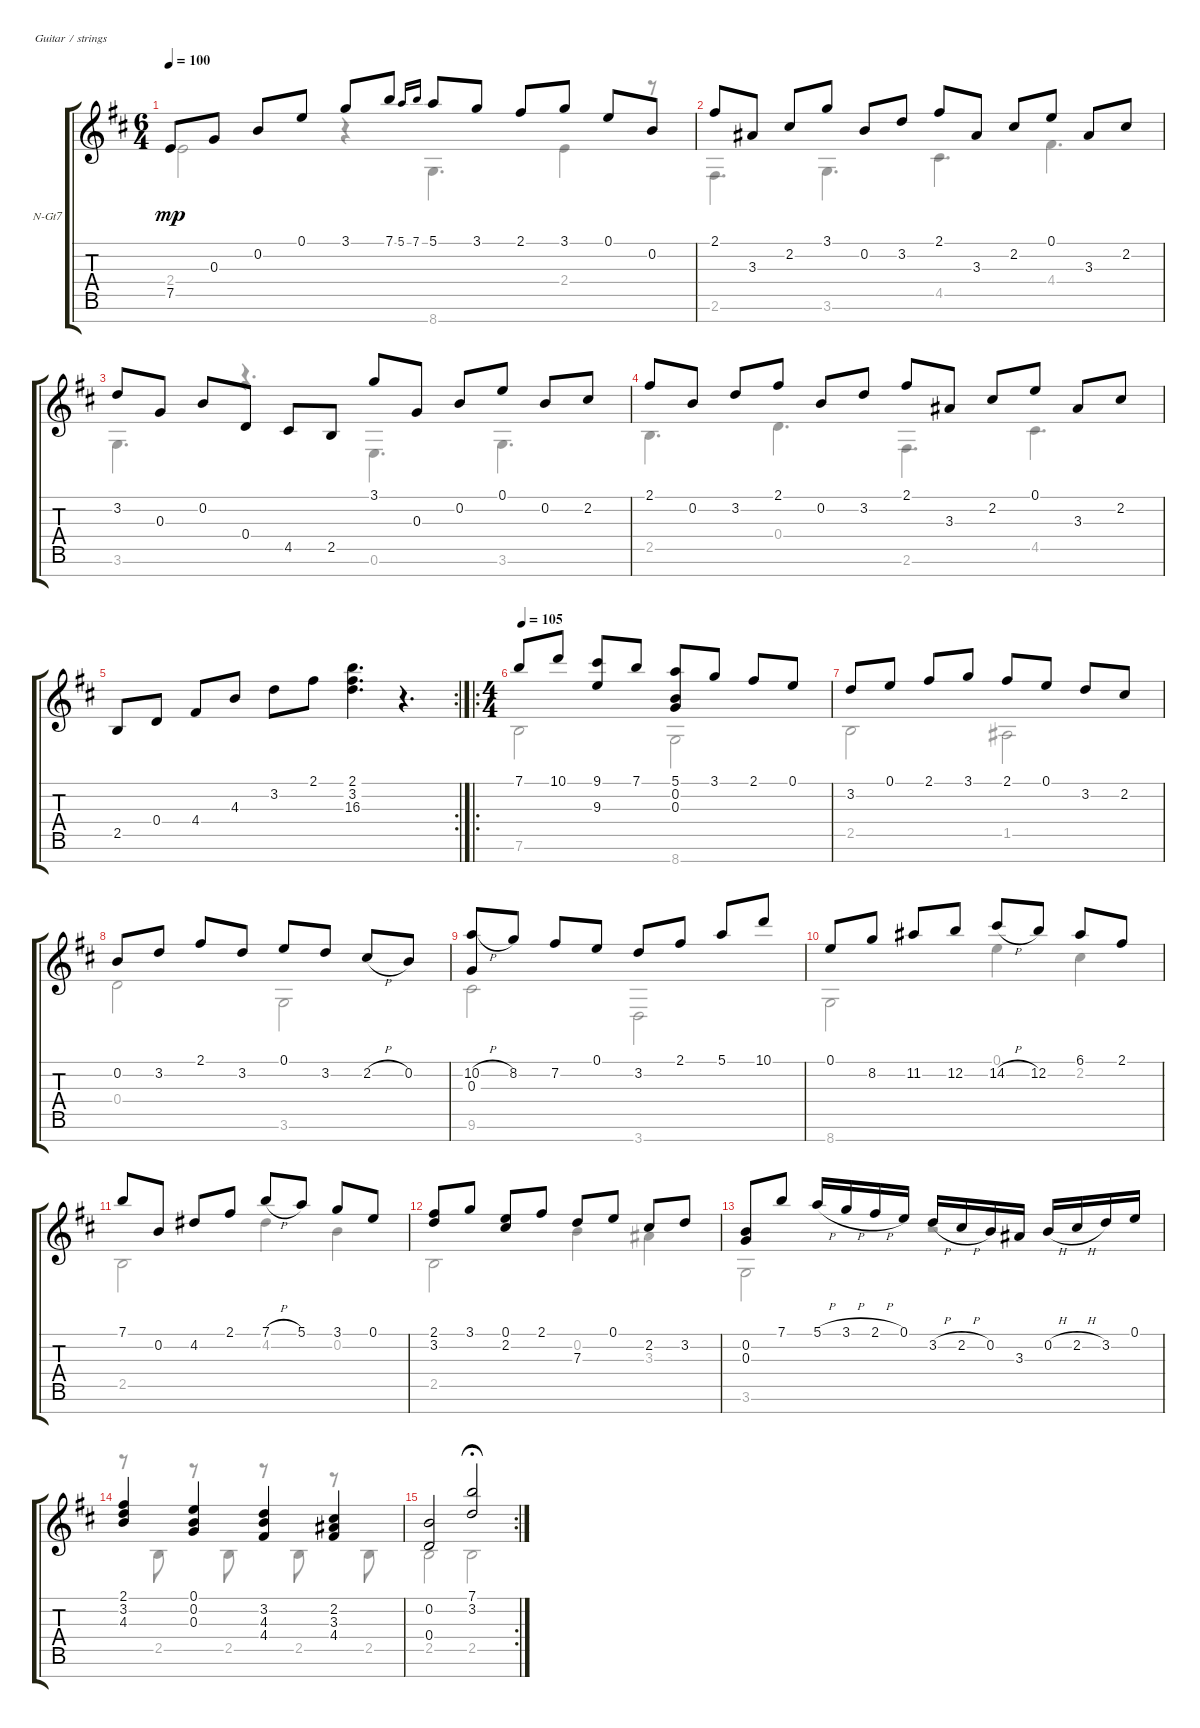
\defaultSystemsLayout 4
\bracketExtendMode groupsimilarinstruments
\firstSystemTrackNameOrientation horizontal
\otherSystemsTrackNameOrientation horizontal
\track ("Nylon Guitar" "N-Gt7") {instrument acousticguitarnylon}
\staff {score tabs}
\tuning (E4 B3 G3 D3 A2 E2 B1)
\voice
\ts (6 4)
\tempo 100
\clef g2
\ks d
7.5.8{dy mp} 0.3.8 0.2.8 0.1.8 3.1.8 7.1.8 5.1.16{gr onbeat} 7.1.16{gr onbeat} 5.1.8 3.1.8 2.1.8 3.1.8 0.1.8 0.2.8 |
2.1.8 3.3.8 2.2.8 3.1.8 0.2.8 3.2.8 2.1.8 3.3.8 2.2.8 0.1.8 3.3.8 2.2.8 |
3.2.8 0.3.8 0.2.8 0.4.8 4.5.8 2.5.8 3.1.8 0.3.8 0.2.8 0.1.8 0.2.8 2.2.8 |
2.1.8 0.2.8 3.2.8 2.1.8 0.2.8 3.2.8 2.1.8 3.3.8 2.2.8 0.1.8 3.3.8 2.2.8 |
\rc 2
2.5.8 0.4.8 4.4.8 4.3.8 3.2.8 2.1.8 (2.1 3.2 16.3).4{d} r.4{d} |
\ro
\ts (4 4)
\tempo (105 0.0125)
7.1.8 10.1.8 (9.1 9.3).8 7.1.8 (5.1 0.2 0.3).8 3.1.8 2.1.8 0.1.8 |
3.2.8 0.1.8 2.1.8 3.1.8 2.1.8 0.1.8 3.2.8 2.2.8 |
0.2.8 3.2.8 2.1.8 3.2.8 0.1.8 3.2.8 2.2{h}.8 0.2.8 |
(0.3 10.2{h}).8 8.2.8 7.2.8 0.1.8 3.2.8 2.1.8 5.1.8 10.1.8 |
0.1.8 8.2.8 11.2.8 12.2.8 14.2{h}.8 12.2.8 6.1.8 2.1.8 |
7.1.8 0.2.8 4.2.8 2.1.8 7.1{h}.8 5.1.8 3.1.8 0.1.8 |
(3.2 2.1).8 3.1.8 (0.1 2.2).8 2.1.8 7.3.8 0.1.8 2.2.8 3.2.8 |
(0.2 0.3).8 7.1.8 5.1{h}.16 3.1{h}.16 2.1{h}.16 0.1.16 3.2{h}.16 2.2{h}.16 0.2.16 3.3.16 0.2{h}.16 2.2{h}.16 3.2.16 0.1.16 |
(2.1 3.2 4.3).4 (0.1 0.2 0.3).4 (3.2 4.3 4.4).4 (4.4 3.3 2.2).4 |
\rc 2
(0.4 0.2).2 (3.2 7.1).2{fermata (medium 0.11)}
\voice
\clef g2
\ottava regular
\simile none
\ks d
2.4.2{dy mp} r.4 8.7.4{d} 2.4.4 r.8 |
2.6.4{d} 3.6.4{d} 4.5.4{d} 4.4.4{d} |
3.6.4{d} r.4{d} 0.6.4{d} 3.6.4{d} |
2.5.4{d} 0.4.4{d} 2.6.4{d} 4.5.4{d} |
|
7.6.2 8.7.2 |
2.5.2 1.5.2 |
0.4.2 3.6.2 |
9.6.2 3.7.2 |
8.7.2 0.1.4 2.2.4 |
2.5.2 4.2.4 0.2.4 |
2.5.2 0.2.4 3.3.4 |
3.6.2 r.2 |
r.8 2.5.8 r.8 2.5.8 r.8 2.5.8 r.8 2.5.8 |
2.5.2 2.5.2{fermata (medium 0.11)}
